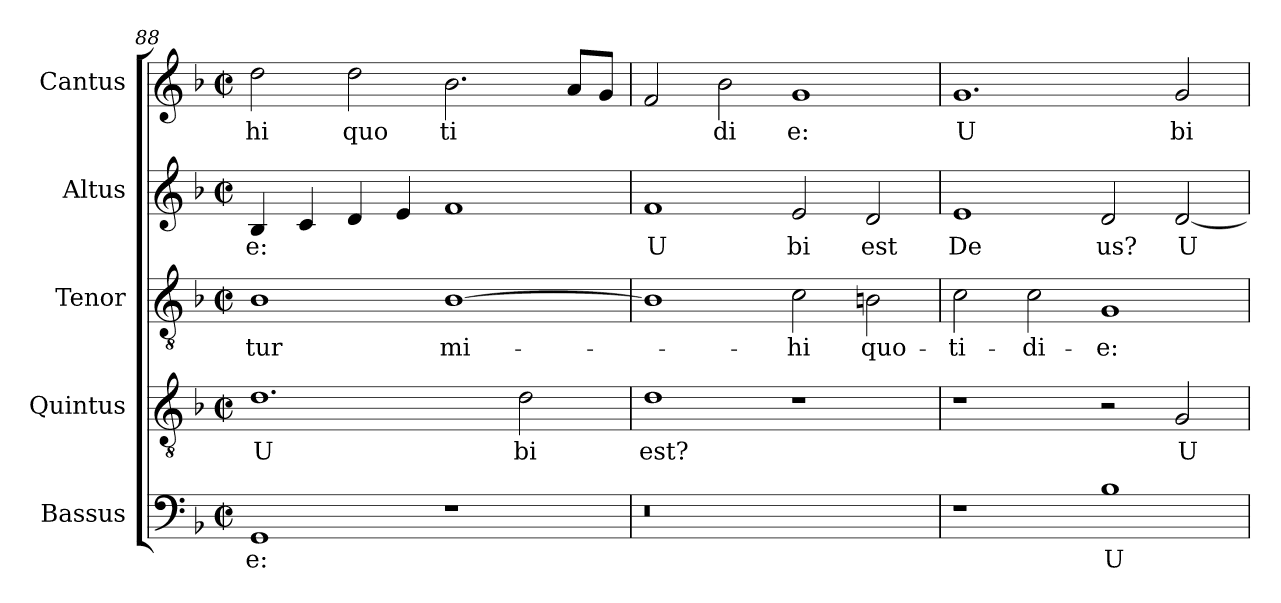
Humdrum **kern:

**kern	**text	**kern	**text	**kern	**text	**kern	**text	**kern	**text
*part5	*part5	*part4	*part4	*part3	*part3	*part2	*part2	*part1	*part1
*staff5	*staff5	*staff4	*staff4	*staff3	*staff3	*staff2	*staff2	*staff1	*staff1
*I"Bassus	*	*I"Quintus	*	*I"Tenor	*	*I"Altus	*	*I"Cantus	*
*clefF4	*	*clefGv2	*	*clefGv2	*	*clefG2	*	*clefG2	*
*k[b-]	*	*k[b-]	*	*k[b-]	*	*k[b-]	*	*k[b-]	*
*F:	*	*F:	*	*F:	*	*F:	*	*F:	*
*M2/2	*	*M2/2	*	*M2/2	*	*M2/2	*	*M2/2	*
*met(c|)	*	*met(c|)	*	*met(c|)	*	*met(c|)	*	*met(c|)	*
=88	=88	=88	=88	=88	=88	=88	=88	=88	=88
!	!LO:LY:b:cj	!	!LO:LY:b:cj	!	!LO:LY:b:cj	!	!LO:LY:b:cj	!	!LO:LY:b:cj
1GG	e:	1.d	U	1B-	-tur	4B-/	e:	2dd\	hi
.	.	.	.	.	.	4c/	.	.	.
!	!	!	!	!	!	!	!	!	!LO:LY:b:cj
.	.	.	.	.	.	4d/	.	2dd\	quo
.	.	.	.	.	.	4e/	.	.	.
!	!	!	!	!	!LO:LY:b:cj	!	!	!	!LO:LY:b:cj
1r	.	.	.	[>1B-	mi-	1f	.	2.b-\	ti
!	!	!	!LO:LY:b:cj	!	!	!	!	!	!
.	.	2d\	bi	.	.	.	.	.	.
.	.	.	.	.	.	.	.	8a/L	.
.	.	.	.	.	.	.	.	8g/J	.
=89	=89	=89	=89	=89	=89	=89	=89	=89	=89
!	!	!	!LO:LY:b:cj	!	!	!	!LO:LY:b:cj	!	!
0r	.	1d	est?	1B-]	.	1f	U	2f/	.
!	!	!	!	!	!	!	!	!	!LO:LY:b:cj
.	.	.	.	.	.	.	.	2b-\	di
!	!	!	!	!	!LO:LY:b:cj	!	!LO:LY:b:cj	!	!LO:LY:b:cj
.	.	1r	.	2c\	-hi	2e/	bi	1g	e:
!	!	!	!	!	!LO:LY:b:cj	!	!LO:LY:b:cj	!	!
.	.	.	.	2Bn\	quo-	2d/	est	.	.
=90	=90	=90	=90	=90	=90	=90	=90	=90	=90
!	!	!	!	!	!LO:LY:b:cj	!	!LO:LY:b:cj	!	!LO:LY:b:cj
1r	.	1r	.	2c\	-ti-	1e	De	1.g	U
!	!	!	!	!	!LO:LY:b:cj	!	!	!	!
.	.	.	.	2c\	-di-	.	.	.	.
!	!LO:LY:b:cj	!	!	!	!LO:LY:b:cj	!	!LO:LY:b:cj	!	!
1B-	U	2r	.	1G	-e:	2d/	us?	.	.
!	!	!	!LO:LY:b:cj	!	!	!	!LO:LY:b:cj	!	!LO:LY:b:cj
.	.	2G/	U	.	.	[<2d/	U	2g/	bi
=	=	=	=	=	=	=	=	=	=
*-	*-	*-	*-	*-	*-	*-	*-	*-	*-
